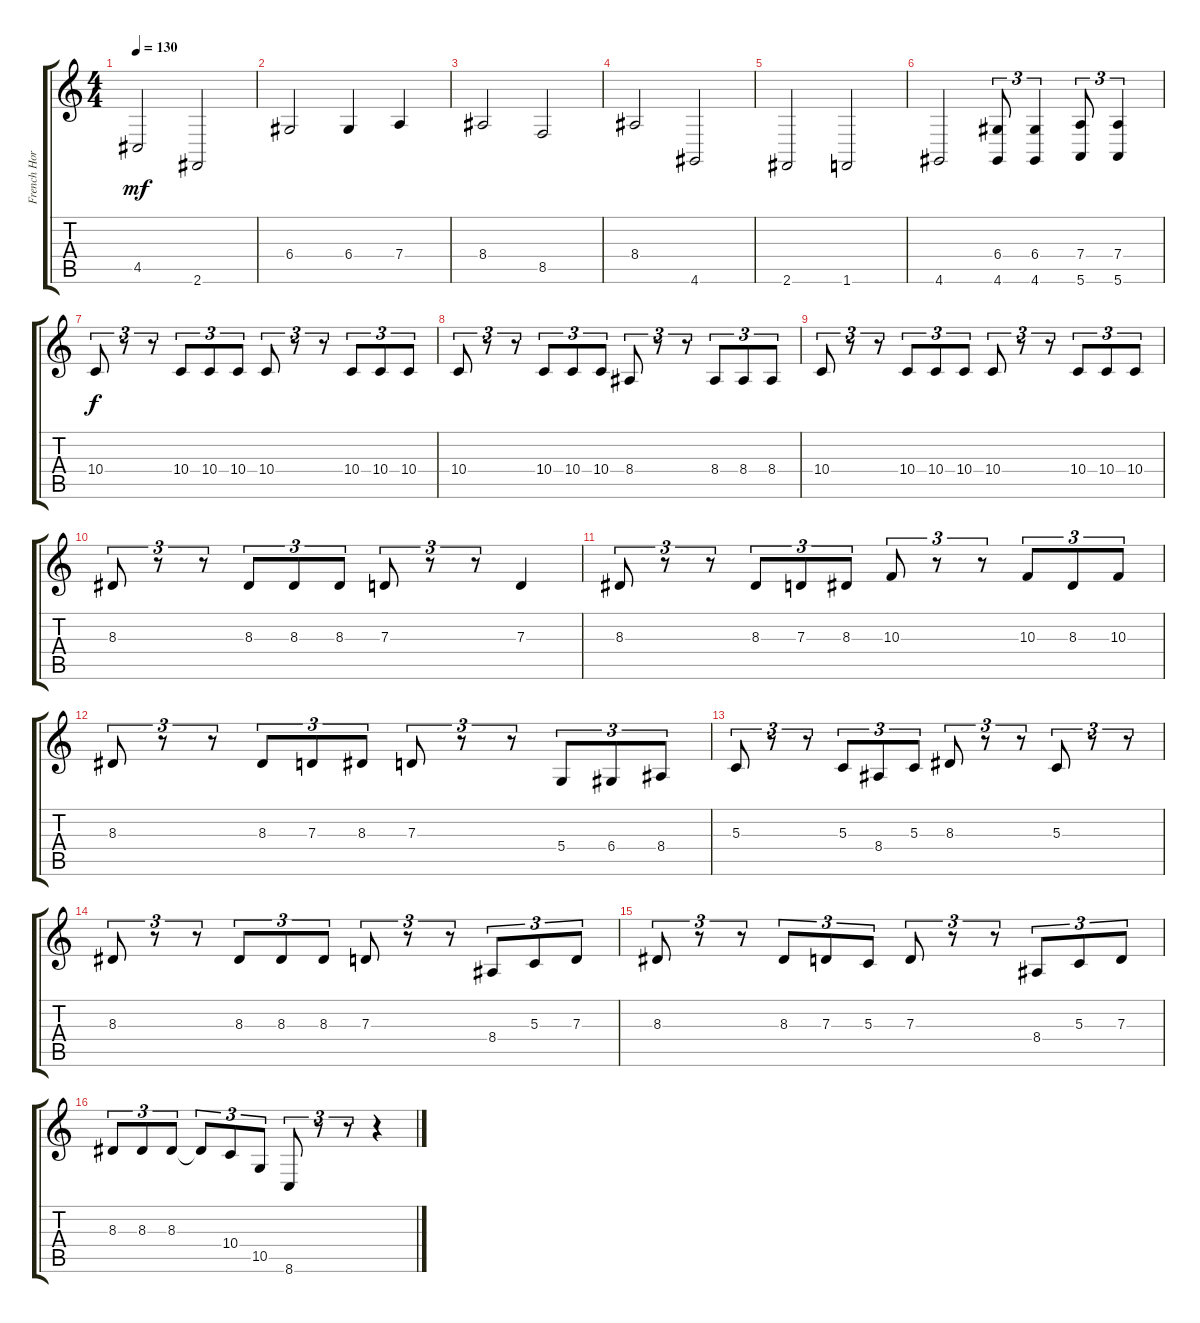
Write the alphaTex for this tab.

\track ("French Horn II (right)" "French Hor") {instrument frenchhorn}
\staff {score tabs}
\tuning (E4 B3 G3 D3 A2 E2) {hide}
\ts (4 4)
\tempo 130
\clef g2
\ks c
4.5.2{dy mf} 2.6.2 |
6.4.2 6.4.4 7.4.4 |
8.4.2 8.5.2 |
8.4.2 4.6.2 |
2.6.2 1.6.2 |
4.6.2 (6.4 4.6).8{tu (3 2)} (6.4 4.6).4{tu (3 2)} (7.4 5.6).8{tu (3 2)} (7.4 5.6).4{tu (3 2)} |
10.4.8{tu (3 2) dy f} r.8{tu (3 2)} r.8{tu (3 2)} 10.4.8{tu (3 2)} 10.4.8{tu (3 2)} 10.4.8{tu (3 2)} 10.4.8{tu (3 2)} r.8{tu (3 2)} r.8{tu (3 2)} 10.4.8{tu (3 2)} 10.4.8{tu (3 2)} 10.4.8{tu (3 2)} |
10.4.8{tu (3 2)} r.8{tu (3 2)} r.8{tu (3 2)} 10.4.8{tu (3 2)} 10.4.8{tu (3 2)} 10.4.8{tu (3 2)} 8.4.8{tu (3 2)} r.8{tu (3 2)} r.8{tu (3 2)} 8.4.8{tu (3 2)} 8.4.8{tu (3 2)} 8.4.8{tu (3 2)} |
10.4.8{tu (3 2)} r.8{tu (3 2)} r.8{tu (3 2)} 10.4.8{tu (3 2)} 10.4.8{tu (3 2)} 10.4.8{tu (3 2)} 10.4.8{tu (3 2)} r.8{tu (3 2)} r.8{tu (3 2)} 10.4.8{tu (3 2)} 10.4.8{tu (3 2)} 10.4.8{tu (3 2)} |
8.3.8{tu (3 2)} r.8{tu (3 2)} r.8{tu (3 2)} 8.3.8{tu (3 2)} 8.3.8{tu (3 2)} 8.3.8{tu (3 2)} 7.3.8{tu (3 2)} r.8{tu (3 2)} r.8{tu (3 2)} 7.3.4 |
8.3.8{tu (3 2)} r.8{tu (3 2)} r.8{tu (3 2)} 8.3.8{tu (3 2)} 7.3.8{tu (3 2)} 8.3.8{tu (3 2)} 10.3.8{tu (3 2)} r.8{tu (3 2)} r.8{tu (3 2)} 10.3.8{tu (3 2)} 8.3.8{tu (3 2)} 10.3.8{tu (3 2)} |
8.3.8{tu (3 2)} r.8{tu (3 2)} r.8{tu (3 2)} 8.3.8{tu (3 2)} 7.3.8{tu (3 2)} 8.3.8{tu (3 2)} 7.3.8{tu (3 2)} r.8{tu (3 2)} r.8{tu (3 2)} 5.4.8{tu (3 2)} 6.4.8{tu (3 2)} 8.4.8{tu (3 2)} |
5.3.8{tu (3 2)} r.8{tu (3 2)} r.8{tu (3 2)} 5.3.8{tu (3 2)} 8.4.8{tu (3 2)} 5.3.8{tu (3 2)} 8.3.8{tu (3 2)} r.8{tu (3 2)} r.8{tu (3 2)} 5.3.8{tu (3 2)} r.8{tu (3 2)} r.8{tu (3 2)} |
8.3.8{tu (3 2)} r.8{tu (3 2)} r.8{tu (3 2)} 8.3.8{tu (3 2)} 8.3.8{tu (3 2)} 8.3.8{tu (3 2)} 7.3.8{tu (3 2)} r.8{tu (3 2)} r.8{tu (3 2)} 8.4.8{tu (3 2)} 5.3.8{tu (3 2)} 7.3.8{tu (3 2)} |
8.3.8{tu (3 2)} r.8{tu (3 2)} r.8{tu (3 2)} 8.3.8{tu (3 2)} 7.3.8{tu (3 2)} 5.3.8{tu (3 2)} 7.3.8{tu (3 2)} r.8{tu (3 2)} r.8{tu (3 2)} 8.4.8{tu (3 2)} 5.3.8{tu (3 2)} 7.3.8{tu (3 2)} |
8.3.8{tu (3 2)} 8.3.8{tu (3 2)} 8.3.8{tu (3 2)} 8.3{t}.8{tu (3 2)} 10.4.8{tu (3 2)} 10.5.8{tu (3 2)} 8.6.8{tu (3 2)} r.8{tu (3 2)} r.8{tu (3 2)} r.4
